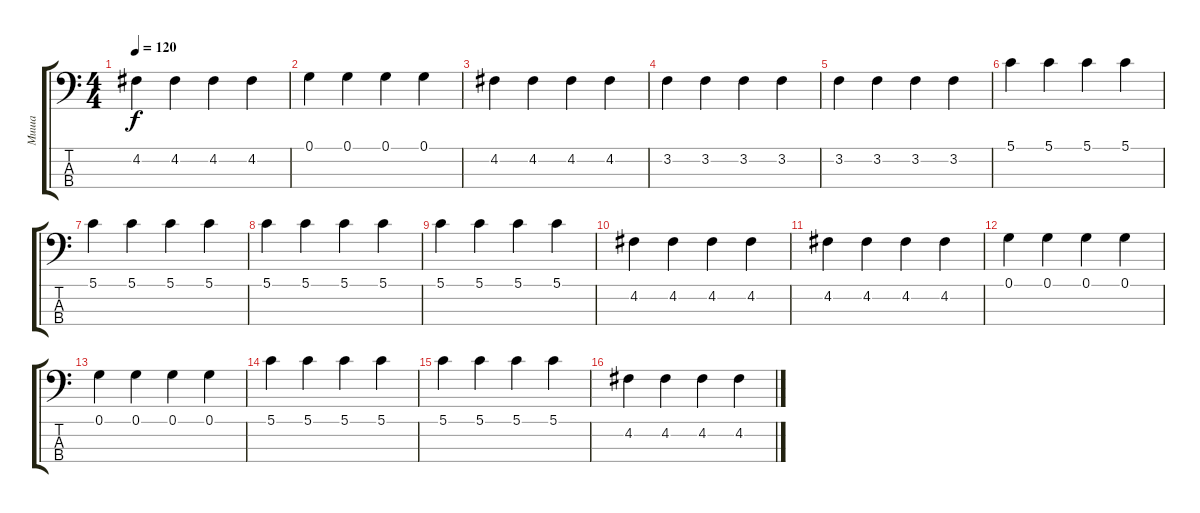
\track ("Миша" "Миша") {instrument electricbassfinger}
\staff {score tabs}
\tuning (G2 D2 A1 E1) {hide}
\ts (4 4)
\tempo 120
\clef f4
\ks c
4.2.4{dy f} 4.2.4 4.2.4 4.2.4 |
0.1.4 0.1.4 0.1.4 0.1.4 |
4.2.4 4.2.4 4.2.4 4.2.4 |
3.2.4 3.2.4 3.2.4 3.2.4 |
3.2.4 3.2.4 3.2.4 3.2.4 |
5.1.4 5.1.4 5.1.4 5.1.4 |
5.1.4 5.1.4 5.1.4 5.1.4 |
5.1.4 5.1.4 5.1.4 5.1.4 |
5.1.4 5.1.4 5.1.4 5.1.4 |
4.2.4 4.2.4 4.2.4 4.2.4 |
4.2.4 4.2.4 4.2.4 4.2.4 |
0.1.4 0.1.4 0.1.4 0.1.4 |
0.1.4 0.1.4 0.1.4 0.1.4 |
5.1.4 5.1.4 5.1.4 5.1.4 |
5.1.4 5.1.4 5.1.4 5.1.4 |
4.2.4 4.2.4 4.2.4 4.2.4
